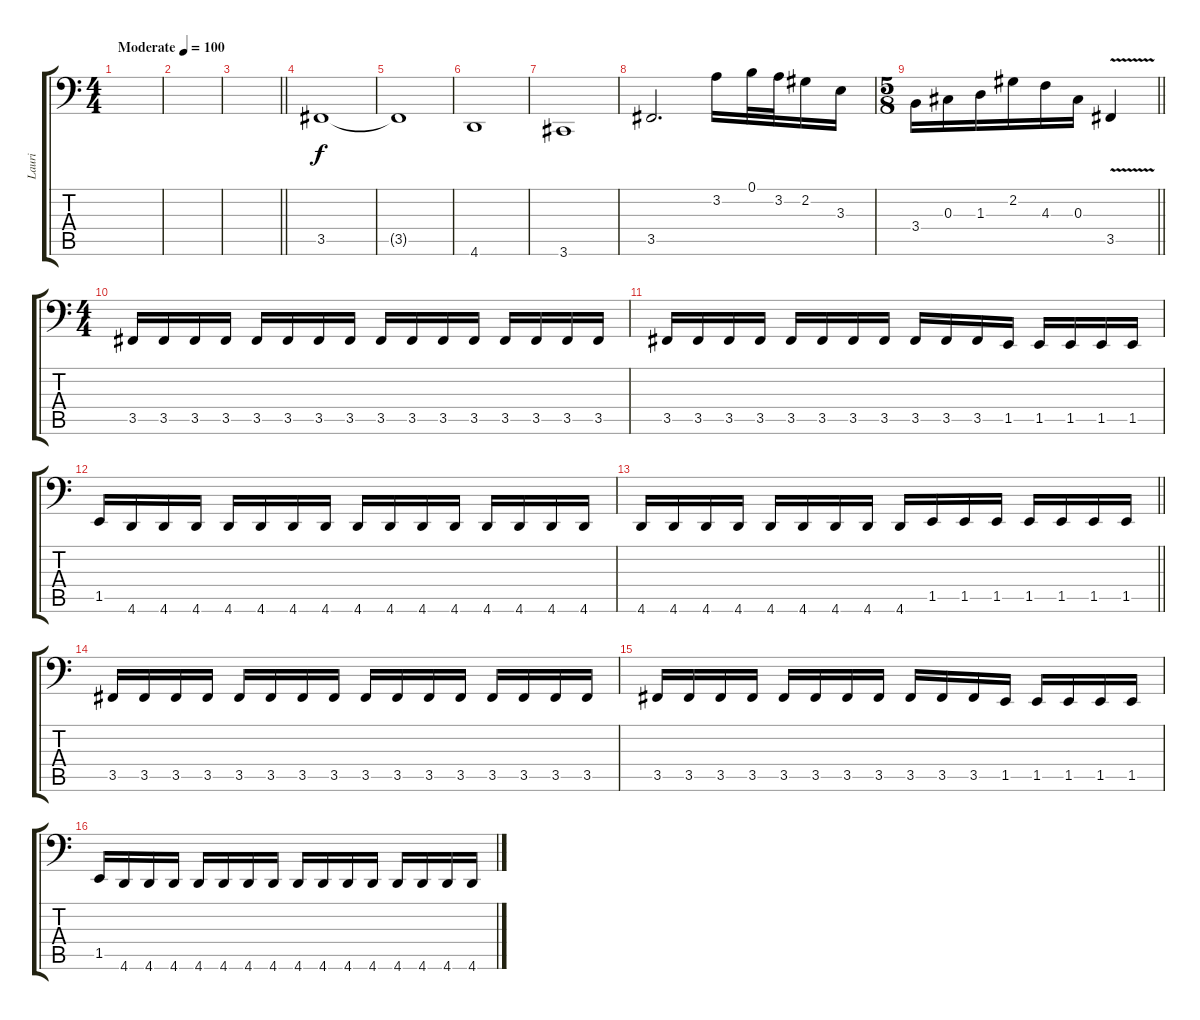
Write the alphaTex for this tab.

\track ("Lauri" "Lauri") {instrument electricbassfinger}
\staff {score tabs}
\tuning (B2 Gb2 Db2 Ab1 Eb1 Bb0) {hide}
\ts (4 4)
\tempo (100 "Moderate")
\clef f4
\ks c
|
|
\barLineRight lightlight
|
\section ("" "")
3.5.1 |
3.5{t}.1 |
4.6.1 |
3.6.1 |
3.5.2{d} 3.2.16 0.1.32 3.2.32 2.2.16 3.3.16 |
\ts (5 8)
\barLineRight lightlight
3.4.16 0.3.16 1.3.16 2.2.16 4.3.16 0.3.16 3.5{v}.4 |
\ts (4 4)
\section ("" "")
3.5.16 3.5.16 3.5.16 3.5.16 3.5.16 3.5.16 3.5.16 3.5.16 3.5.16 3.5.16 3.5.16 3.5.16 3.5.16 3.5.16 3.5.16 3.5.16 |
3.5.16 3.5.16 3.5.16 3.5.16 3.5.16 3.5.16 3.5.16 3.5.16 3.5.16 3.5.16 3.5.16 1.5.16 1.5.16 1.5.16 1.5.16 1.5.16 |
1.5.16 4.6.16 4.6.16 4.6.16 4.6.16 4.6.16 4.6.16 4.6.16 4.6.16 4.6.16 4.6.16 4.6.16 4.6.16 4.6.16 4.6.16 4.6.16 |
\barLineRight lightlight
4.6.16 4.6.16 4.6.16 4.6.16 4.6.16 4.6.16 4.6.16 4.6.16 4.6.16 1.5.16 1.5.16 1.5.16 1.5.16 1.5.16 1.5.16 1.5.16 |
\section ("" "")
3.5.16 3.5.16 3.5.16 3.5.16 3.5.16 3.5.16 3.5.16 3.5.16 3.5.16 3.5.16 3.5.16 3.5.16 3.5.16 3.5.16 3.5.16 3.5.16 |
3.5.16 3.5.16 3.5.16 3.5.16 3.5.16 3.5.16 3.5.16 3.5.16 3.5.16 3.5.16 3.5.16 1.5.16 1.5.16 1.5.16 1.5.16 1.5.16 |
1.5.16 4.6.16 4.6.16 4.6.16 4.6.16 4.6.16 4.6.16 4.6.16 4.6.16 4.6.16 4.6.16 4.6.16 4.6.16 4.6.16 4.6.16 4.6.16
